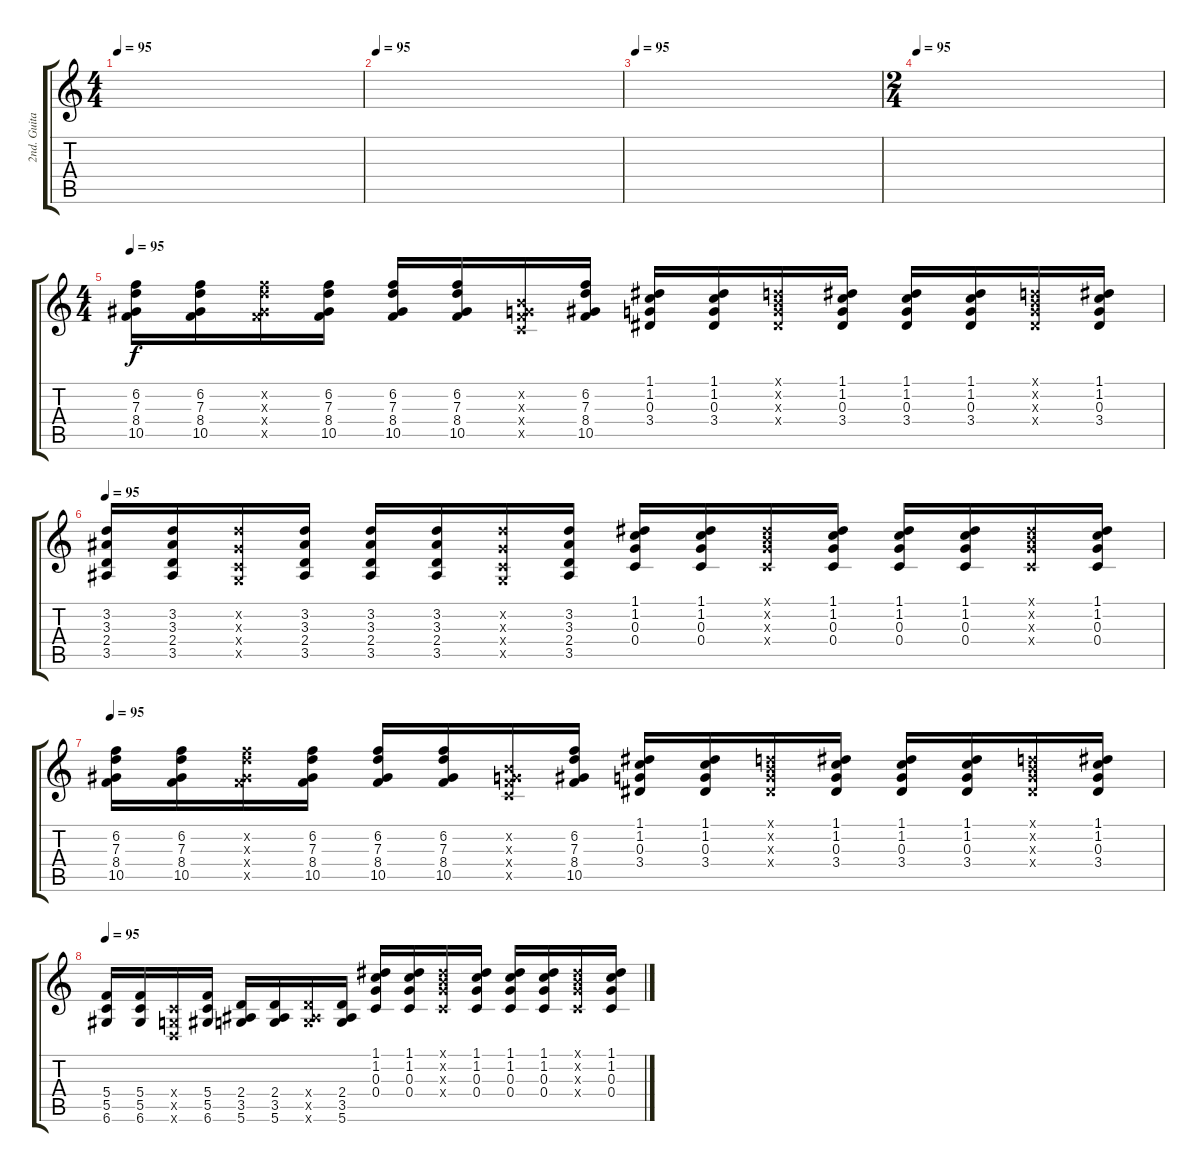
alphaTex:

\track ("2nd. Guitar" "2nd. Guita") {instrument acousticguitarsteel}
\staff {score tabs}
\tuning (D4 B3 G3 C3 G2 D2) {hide}
\ts (4 4)
\tempo 95
\clef g2
\ks c
|
\tempo 95
|
\tempo 95
|
\ts (2 4)
\tempo 95
|
\ts (4 4)
\tempo 95
(6.2 7.3 8.4 10.5).16 (6.2 7.3 8.4 10.5).16 (6.2{x} 7.3{x} 8.4{x} 10.5{x}).16 (6.2 7.3 8.4 10.5).16 (6.2 7.3 8.4 10.5).16 (6.2 7.3 8.4 10.5).16 (0.2{x} 0.3{x} 0.4{x} 10.5{x}).16 (6.2 7.3 8.4 10.5).16 (1.1 1.2 0.3 3.4).16 (1.1 1.2 0.3 3.4).16 (0.1{x} 0.2{x} 0.3{x} 3.4{x}).16 (1.1 1.2 0.3 3.4).16 (1.1 1.2 0.3 3.4).16 (1.1 1.2 0.3 3.4).16 (0.1{x} 0.2{x} 0.3{x} 3.4{x}).16 (1.1 1.2 0.3 3.4).16 |
\tempo 95
(3.2 3.3 2.4 3.5).16 (3.2 3.3 2.4 3.5).16 (3.2{x} 0.3{x} 0.4{x} 0.5{x}).16 (3.2 3.3 2.4 3.5).16 (3.2 3.3 2.4 3.5).16 (3.2 3.3 2.4 3.5).16 (3.2{x} 0.3{x} 0.4{x} 0.5{x}).16 (3.2 3.3 2.4 3.5).16 (1.1 1.2 0.3 0.4).16 (1.1 1.2 0.3 0.4).16 (1.1{x} 0.2{x} 0.3{x} 0.4{x}).16 (1.1 1.2 0.3 0.4).16 (1.1 1.2 0.3 0.4).16 (1.1 1.2 0.3 0.4).16 (1.1{x} 0.2{x} 0.3{x} 0.4{x}).16 (1.1 1.2 0.3 0.4).16 |
\tempo 95
(6.2 7.3 8.4 10.5).16 (6.2 7.3 8.4 10.5).16 (6.2{x} 7.3{x} 8.4{x} 10.5{x}).16 (6.2 7.3 8.4 10.5).16 (6.2 7.3 8.4 10.5).16 (6.2 7.3 8.4 10.5).16 (0.2{x} 0.3{x} 0.4{x} 10.5{x}).16 (6.2 7.3 8.4 10.5).16 (1.1 1.2 0.3 3.4).16 (1.1 1.2 0.3 3.4).16 (0.1{x} 0.2{x} 0.3{x} 3.4{x}).16 (1.1 1.2 0.3 3.4).16 (1.1 1.2 0.3 3.4).16 (1.1 1.2 0.3 3.4).16 (0.1{x} 0.2{x} 0.3{x} 3.4{x}).16 (1.1 1.2 0.3 3.4).16 |
\tempo 95
(5.4 5.5 6.6).16 (5.4 5.5 6.6).16 (0.4{x} 0.5{x} 0.6{x}).16 (5.4 5.5 6.6).16 (2.4 3.5 5.6).16 (2.4 3.5 5.6).16 (2.4{x} 3.5{x} 5.6{x}).16 (2.4 3.5 5.6).16 (1.1 1.2 0.3 0.4).16 (1.1 1.2 0.3 0.4).16 (1.1{x} 0.2{x} 0.3{x} 0.4{x}).16 (1.1 1.2 0.3 0.4).16 (1.1 1.2 0.3 0.4).16 (1.1 1.2 0.3 0.4).16 (1.1{x} 0.2{x} 0.3{x} 0.4{x}).16 (1.1 1.2 0.3 0.4).16
